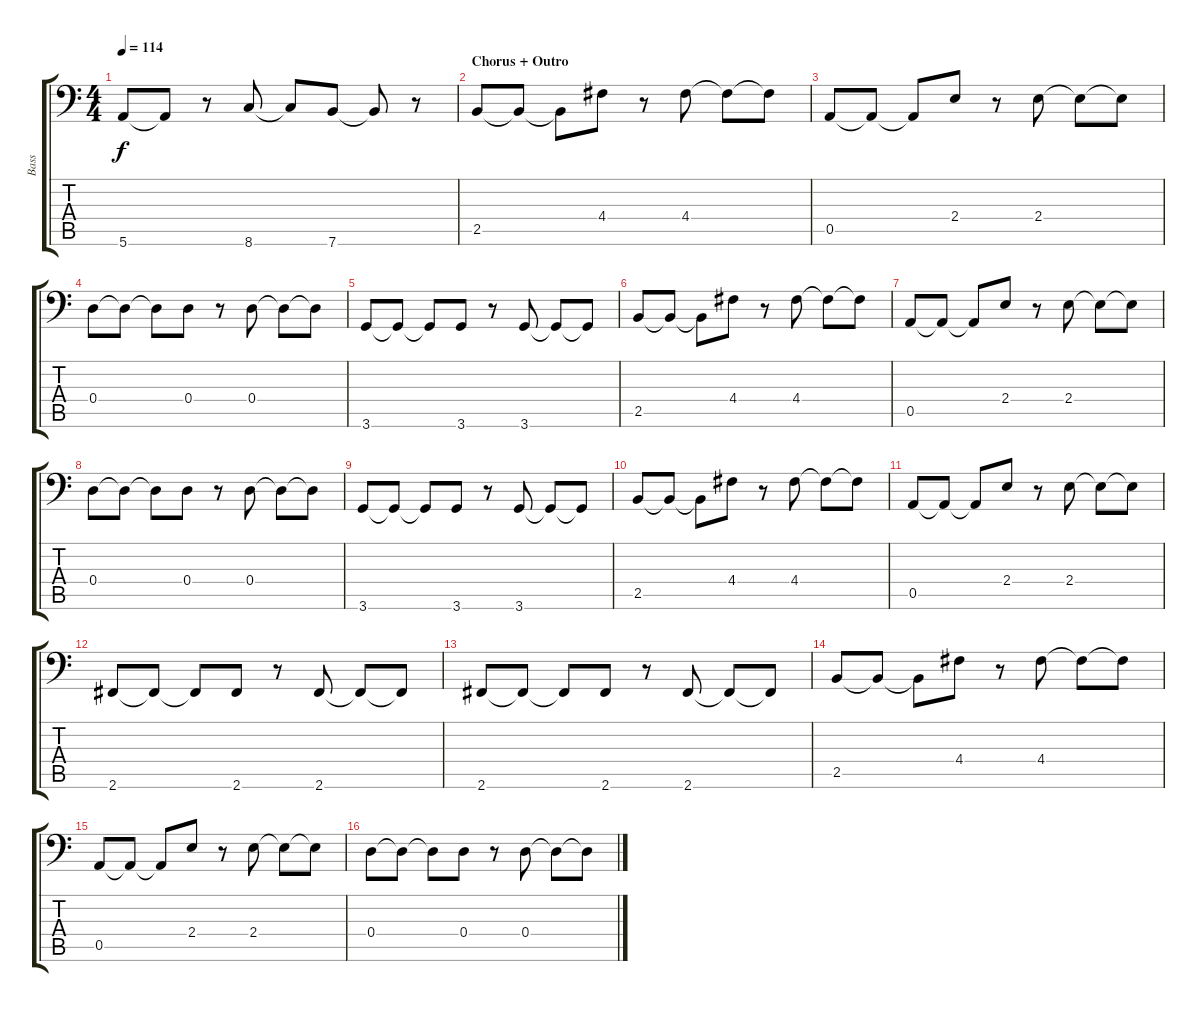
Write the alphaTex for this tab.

\track ("Bass" "Bass") {instrument synthbass2}
\staff {score tabs}
\tuning (E3 B2 G2 D2 A1 E1) {hide}
\ts (4 4)
\tempo 114
\clef f4
\ks c
5.6.8{dy f} 5.6{t}.8 r.8 8.6.8 8.6{t}.8 7.6.8 7.6{t}.8 r.8 |
\section ("" "Chorus + Outro")
2.5.8 2.5{t}.8 2.5{t}.8 4.4.8 r.8 4.4.8 4.4{t}.8 4.4{t}.8 |
0.5.8 0.5{t}.8 0.5{t}.8 2.4.8 r.8 2.4.8 2.4{t}.8 2.4{t}.8 |
0.4.8 0.4{t}.8 0.4{t}.8 0.4.8 r.8 0.4.8 0.4{t}.8 0.4{t}.8 |
3.6.8 3.6{t}.8 3.6{t}.8 3.6.8 r.8 3.6.8 3.6{t}.8 3.6{t}.8 |
2.5.8 2.5{t}.8 2.5{t}.8 4.4.8 r.8 4.4.8 4.4{t}.8 4.4{t}.8 |
0.5.8 0.5{t}.8 0.5{t}.8 2.4.8 r.8 2.4.8 2.4{t}.8 2.4{t}.8 |
0.4.8 0.4{t}.8 0.4{t}.8 0.4.8 r.8 0.4.8 0.4{t}.8 0.4{t}.8 |
3.6.8 3.6{t}.8 3.6{t}.8 3.6.8 r.8 3.6.8 3.6{t}.8 3.6{t}.8 |
2.5.8 2.5{t}.8 2.5{t}.8 4.4.8 r.8 4.4.8 4.4{t}.8 4.4{t}.8 |
0.5.8 0.5{t}.8 0.5{t}.8 2.4.8 r.8 2.4.8 2.4{t}.8 2.4{t}.8 |
2.6.8 2.6{t}.8 2.6{t}.8 2.6.8 r.8 2.6.8 2.6{t}.8 2.6{t}.8 |
2.6.8 2.6{t}.8 2.6{t}.8 2.6.8 r.8 2.6.8 2.6{t}.8 2.6{t}.8 |
2.5.8 2.5{t}.8 2.5{t}.8 4.4.8 r.8 4.4.8 4.4{t}.8 4.4{t}.8 |
0.5.8 0.5{t}.8 0.5{t}.8 2.4.8 r.8 2.4.8 2.4{t}.8 2.4{t}.8 |
0.4.8 0.4{t}.8 0.4{t}.8 0.4.8 r.8 0.4.8 0.4{t}.8 0.4{t}.8
